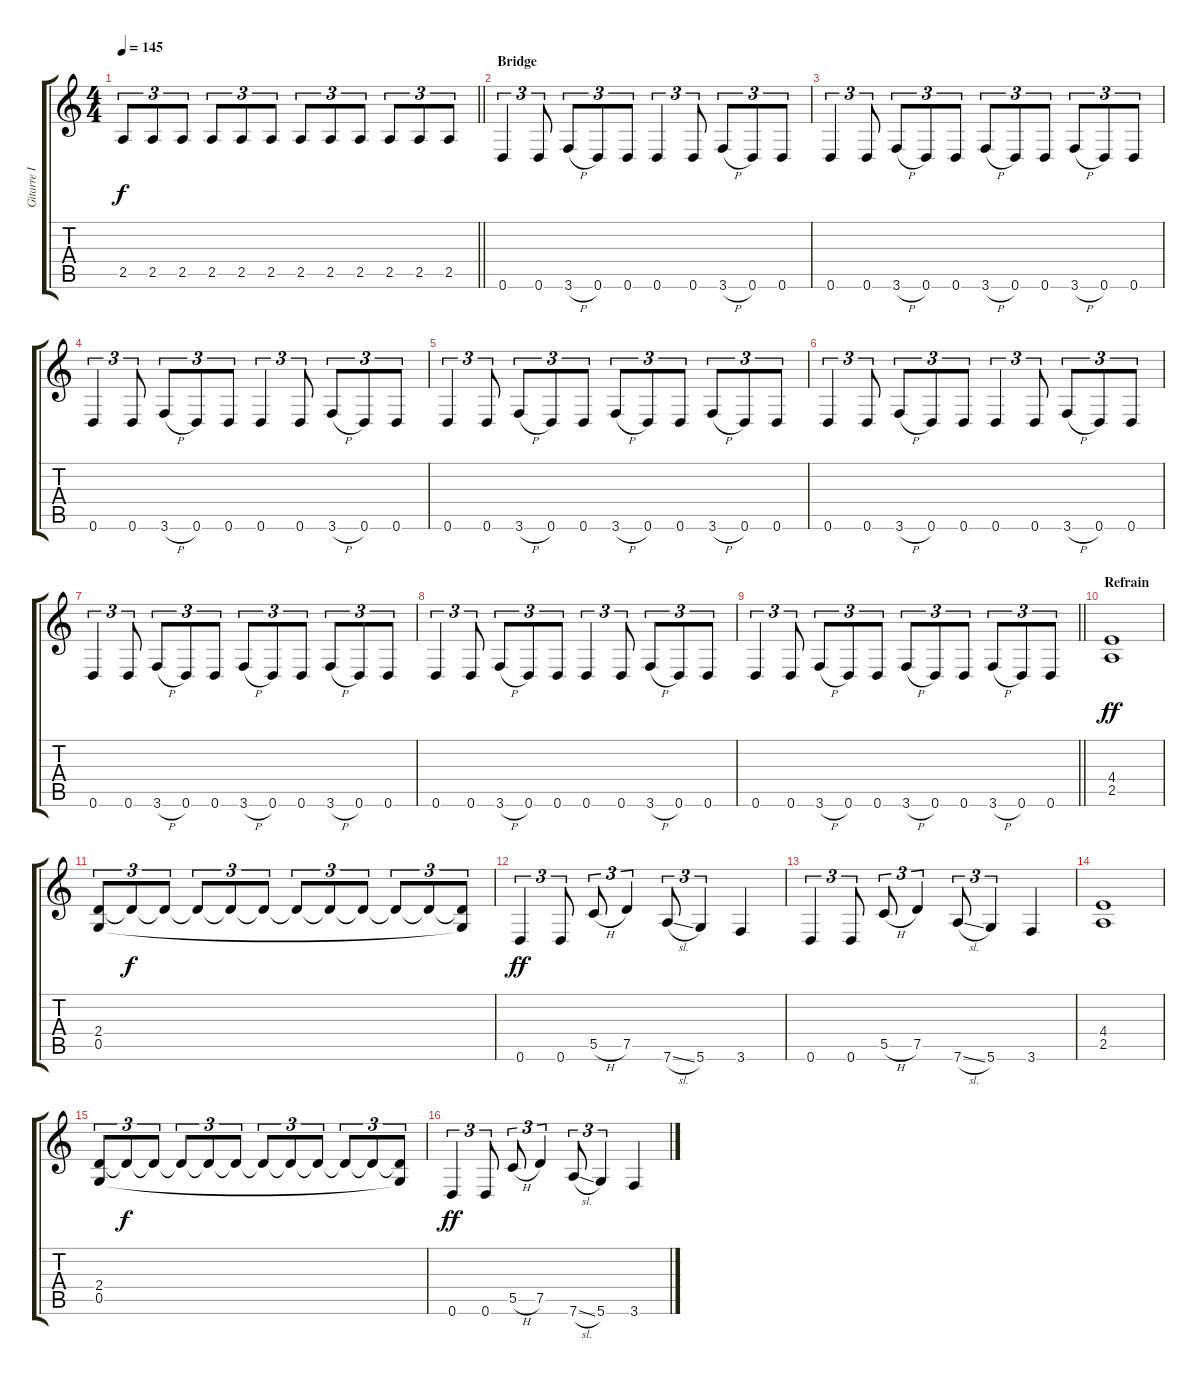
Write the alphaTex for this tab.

\track ("Gitarre I" "Gitarre I") {instrument distortionguitar}
\staff {score tabs}
\tuning (D4 A3 F3 C3 G2 D2) {hide}
\ts (4 4)
\tempo 145
\clef g2
\barLineRight lightlight
\ks c
2.5.8{tu (3 2) dy f} 2.5.8{tu (3 2)} 2.5.8{tu (3 2)} 2.5.8{tu (3 2)} 2.5.8{tu (3 2)} 2.5.8{tu (3 2)} 2.5.8{tu (3 2)} 2.5.8{tu (3 2)} 2.5.8{tu (3 2)} 2.5.8{tu (3 2)} 2.5.8{tu (3 2)} 2.5.8{tu (3 2)} |
\section ("" "Bridge")
0.6.4{tu (3 2)} 0.6.8{tu (3 2)} 3.6{h}.8{tu (3 2)} 0.6.8{tu (3 2)} 0.6.8{tu (3 2)} 0.6.4{tu (3 2)} 0.6.8{tu (3 2)} 3.6{h}.8{tu (3 2)} 0.6.8{tu (3 2)} 0.6.8{tu (3 2)} |
0.6.4{tu (3 2)} 0.6.8{tu (3 2)} 3.6{h}.8{tu (3 2)} 0.6.8{tu (3 2)} 0.6.8{tu (3 2)} 3.6{h}.8{tu (3 2)} 0.6.8{tu (3 2)} 0.6.8{tu (3 2)} 3.6{h}.8{tu (3 2)} 0.6.8{tu (3 2)} 0.6.8{tu (3 2)} |
0.6.4{tu (3 2)} 0.6.8{tu (3 2)} 3.6{h}.8{tu (3 2)} 0.6.8{tu (3 2)} 0.6.8{tu (3 2)} 0.6.4{tu (3 2)} 0.6.8{tu (3 2)} 3.6{h}.8{tu (3 2)} 0.6.8{tu (3 2)} 0.6.8{tu (3 2)} |
0.6.4{tu (3 2)} 0.6.8{tu (3 2)} 3.6{h}.8{tu (3 2)} 0.6.8{tu (3 2)} 0.6.8{tu (3 2)} 3.6{h}.8{tu (3 2)} 0.6.8{tu (3 2)} 0.6.8{tu (3 2)} 3.6{h}.8{tu (3 2)} 0.6.8{tu (3 2)} 0.6.8{tu (3 2)} |
0.6.4{tu (3 2)} 0.6.8{tu (3 2)} 3.6{h}.8{tu (3 2)} 0.6.8{tu (3 2)} 0.6.8{tu (3 2)} 0.6.4{tu (3 2)} 0.6.8{tu (3 2)} 3.6{h}.8{tu (3 2)} 0.6.8{tu (3 2)} 0.6.8{tu (3 2)} |
0.6.4{tu (3 2)} 0.6.8{tu (3 2)} 3.6{h}.8{tu (3 2)} 0.6.8{tu (3 2)} 0.6.8{tu (3 2)} 3.6{h}.8{tu (3 2)} 0.6.8{tu (3 2)} 0.6.8{tu (3 2)} 3.6{h}.8{tu (3 2)} 0.6.8{tu (3 2)} 0.6.8{tu (3 2)} |
0.6.4{tu (3 2)} 0.6.8{tu (3 2)} 3.6{h}.8{tu (3 2)} 0.6.8{tu (3 2)} 0.6.8{tu (3 2)} 0.6.4{tu (3 2)} 0.6.8{tu (3 2)} 3.6{h}.8{tu (3 2)} 0.6.8{tu (3 2)} 0.6.8{tu (3 2)} |
\barLineRight lightlight
0.6.4{tu (3 2)} 0.6.8{tu (3 2)} 3.6{h}.8{tu (3 2)} 0.6.8{tu (3 2)} 0.6.8{tu (3 2)} 3.6{h}.8{tu (3 2)} 0.6.8{tu (3 2)} 0.6.8{tu (3 2)} 3.6{h}.8{tu (3 2)} 0.6.8{tu (3 2)} 0.6.8{tu (3 2)} |
\section ("" "Refrain")
(4.4 2.5).1{dy ff} |
(2.4 0.5).8{tu (3 2)} 2.4{t}.8{tu (3 2) dy f} 2.4{t}.8{tu (3 2)} 2.4{t}.8{tu (3 2)} 2.4{t}.8{tu (3 2)} 2.4{t}.8{tu (3 2)} 2.4{t}.8{tu (3 2)} 2.4{t}.8{tu (3 2)} 2.4{t}.8{tu (3 2)} 2.4{t}.8{tu (3 2)} 2.4{t}.8{tu (3 2)} (2.4{t} 0.5{t}).8{tu (3 2)} |
0.6.4{tu (3 2) dy ff} 0.6.8{tu (3 2)} 5.5{h}.8{tu (3 2)} 7.5.4{tu (3 2)} 7.6{sl}.8{tu (3 2)} 5.6.4{tu (3 2)} 3.6.4 |
0.6.4{tu (3 2)} 0.6.8{tu (3 2)} 5.5{h}.8{tu (3 2)} 7.5.4{tu (3 2)} 7.6{sl}.8{tu (3 2)} 5.6.4{tu (3 2)} 3.6.4 |
(4.4 2.5).1 |
(2.4 0.5).8{tu (3 2)} 2.4{t}.8{tu (3 2) dy f} 2.4{t}.8{tu (3 2)} 2.4{t}.8{tu (3 2)} 2.4{t}.8{tu (3 2)} 2.4{t}.8{tu (3 2)} 2.4{t}.8{tu (3 2)} 2.4{t}.8{tu (3 2)} 2.4{t}.8{tu (3 2)} 2.4{t}.8{tu (3 2)} 2.4{t}.8{tu (3 2)} (2.4{t} 0.5{t}).8{tu (3 2)} |
0.6.4{tu (3 2) dy ff} 0.6.8{tu (3 2)} 5.5{h}.8{tu (3 2)} 7.5.4{tu (3 2)} 7.6{sl}.8{tu (3 2)} 5.6.4{tu (3 2)} 3.6.4
